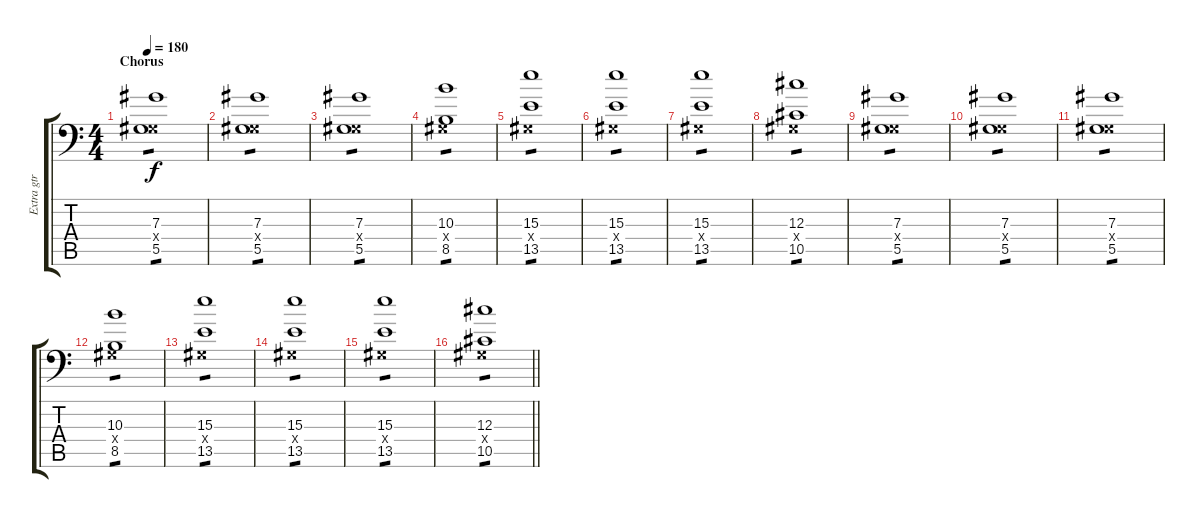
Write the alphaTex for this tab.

\track ("Extra gtr" "Extra gtr") {instrument overdrivenguitar}
\staff {score tabs}
\tuning (Bb3 F3 Db3 Ab2 Eb2 Ab1) {hide}
\ts (4 4)
\section ("" "Chorus")
\tempo 180
\clef f4
\ks c
(7.3 0.4{x} 5.5).1{tp 1 dy f} |
(7.3 0.4{x} 5.5).1{tp 1} |
(7.3 0.4{x} 5.5).1{tp 1} |
(10.3 0.4{x} 8.5).1{tp 1} |
(15.3 0.4{x} 13.5).1{tp 1} |
(15.3 0.4{x} 13.5).1{tp 1} |
(15.3 0.4{x} 13.5).1{tp 1} |
(12.3 0.4{x} 10.5).1{tp 1} |
(7.3 0.4{x} 5.5).1{tp 1} |
(7.3 0.4{x} 5.5).1{tp 1} |
(7.3 0.4{x} 5.5).1{tp 1} |
(10.3 0.4{x} 8.5).1{tp 1} |
(15.3 0.4{x} 13.5).1{tp 1} |
(15.3 0.4{x} 13.5).1{tp 1} |
(15.3 0.4{x} 13.5).1{tp 1} |
\barLineRight lightlight
(12.3 0.4{x} 10.5).1{tp 1}
